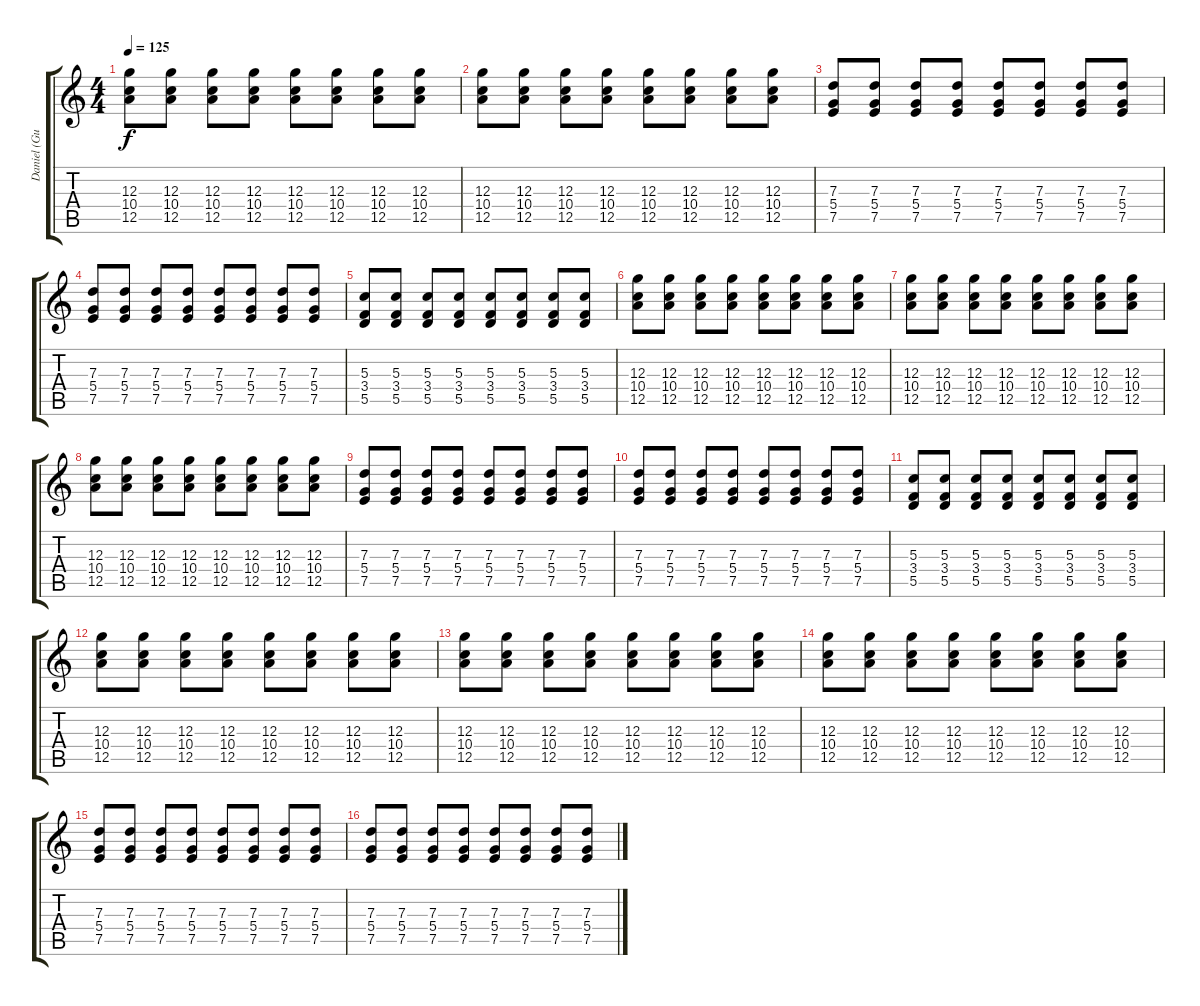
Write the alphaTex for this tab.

\track ("Daniel (Guitar 2)" "Daniel (Gu") {instrument electricguitarclean}
\staff {score tabs}
\tuning (E4 B3 G3 D3 A2 E2) {hide}
\ts (4 4)
\tempo 125
\clef g2
\ks c
(12.3 10.4 12.5).8{dy f} (12.3 10.4 12.5).8 (12.3 10.4 12.5).8 (12.3 10.4 12.5).8 (12.3 10.4 12.5).8 (12.3 10.4 12.5).8 (12.3 10.4 12.5).8 (12.3 10.4 12.5).8 |
(12.3 10.4 12.5).8 (12.3 10.4 12.5).8 (12.3 10.4 12.5).8 (12.3 10.4 12.5).8 (12.3 10.4 12.5).8 (12.3 10.4 12.5).8 (12.3 10.4 12.5).8 (12.3 10.4 12.5).8 |
(7.3 5.4 7.5).8 (7.3 5.4 7.5).8 (7.3 5.4 7.5).8 (7.3 5.4 7.5).8 (7.3 5.4 7.5).8 (7.3 5.4 7.5).8 (7.3 5.4 7.5).8 (7.3 5.4 7.5).8 |
(7.3 5.4 7.5).8 (7.3 5.4 7.5).8 (7.3 5.4 7.5).8 (7.3 5.4 7.5).8 (7.3 5.4 7.5).8 (7.3 5.4 7.5).8 (7.3 5.4 7.5).8 (7.3 5.4 7.5).8 |
(5.3 3.4 5.5).8 (5.3 3.4 5.5).8 (5.3 3.4 5.5).8 (5.3 3.4 5.5).8 (5.3 3.4 5.5).8 (5.3 3.4 5.5).8 (5.3 3.4 5.5).8 (5.3 3.4 5.5).8 |
(12.3 10.4 12.5).8 (12.3 10.4 12.5).8 (12.3 10.4 12.5).8 (12.3 10.4 12.5).8 (12.3 10.4 12.5).8 (12.3 10.4 12.5).8 (12.3 10.4 12.5).8 (12.3 10.4 12.5).8 |
(12.3 10.4 12.5).8 (12.3 10.4 12.5).8 (12.3 10.4 12.5).8 (12.3 10.4 12.5).8 (12.3 10.4 12.5).8 (12.3 10.4 12.5).8 (12.3 10.4 12.5).8 (12.3 10.4 12.5).8 |
(12.3 10.4 12.5).8 (12.3 10.4 12.5).8 (12.3 10.4 12.5).8 (12.3 10.4 12.5).8 (12.3 10.4 12.5).8 (12.3 10.4 12.5).8 (12.3 10.4 12.5).8 (12.3 10.4 12.5).8 |
(7.3 5.4 7.5).8 (7.3 5.4 7.5).8 (7.3 5.4 7.5).8 (7.3 5.4 7.5).8 (7.3 5.4 7.5).8 (7.3 5.4 7.5).8 (7.3 5.4 7.5).8 (7.3 5.4 7.5).8 |
(7.3 5.4 7.5).8 (7.3 5.4 7.5).8 (7.3 5.4 7.5).8 (7.3 5.4 7.5).8 (7.3 5.4 7.5).8 (7.3 5.4 7.5).8 (7.3 5.4 7.5).8 (7.3 5.4 7.5).8 |
(5.3 3.4 5.5).8 (5.3 3.4 5.5).8 (5.3 3.4 5.5).8 (5.3 3.4 5.5).8 (5.3 3.4 5.5).8 (5.3 3.4 5.5).8 (5.3 3.4 5.5).8 (5.3 3.4 5.5).8 |
(12.3 10.4 12.5).8 (12.3 10.4 12.5).8 (12.3 10.4 12.5).8 (12.3 10.4 12.5).8 (12.3 10.4 12.5).8 (12.3 10.4 12.5).8 (12.3 10.4 12.5).8 (12.3 10.4 12.5).8 |
(12.3 10.4 12.5).8 (12.3 10.4 12.5).8 (12.3 10.4 12.5).8 (12.3 10.4 12.5).8 (12.3 10.4 12.5).8 (12.3 10.4 12.5).8 (12.3 10.4 12.5).8 (12.3 10.4 12.5).8 |
(12.3 10.4 12.5).8 (12.3 10.4 12.5).8 (12.3 10.4 12.5).8 (12.3 10.4 12.5).8 (12.3 10.4 12.5).8 (12.3 10.4 12.5).8 (12.3 10.4 12.5).8 (12.3 10.4 12.5).8 |
(7.3 5.4 7.5).8 (7.3 5.4 7.5).8 (7.3 5.4 7.5).8 (7.3 5.4 7.5).8 (7.3 5.4 7.5).8 (7.3 5.4 7.5).8 (7.3 5.4 7.5).8 (7.3 5.4 7.5).8 |
(7.3 5.4 7.5).8 (7.3 5.4 7.5).8 (7.3 5.4 7.5).8 (7.3 5.4 7.5).8 (7.3 5.4 7.5).8 (7.3 5.4 7.5).8 (7.3 5.4 7.5).8 (7.3 5.4 7.5).8
